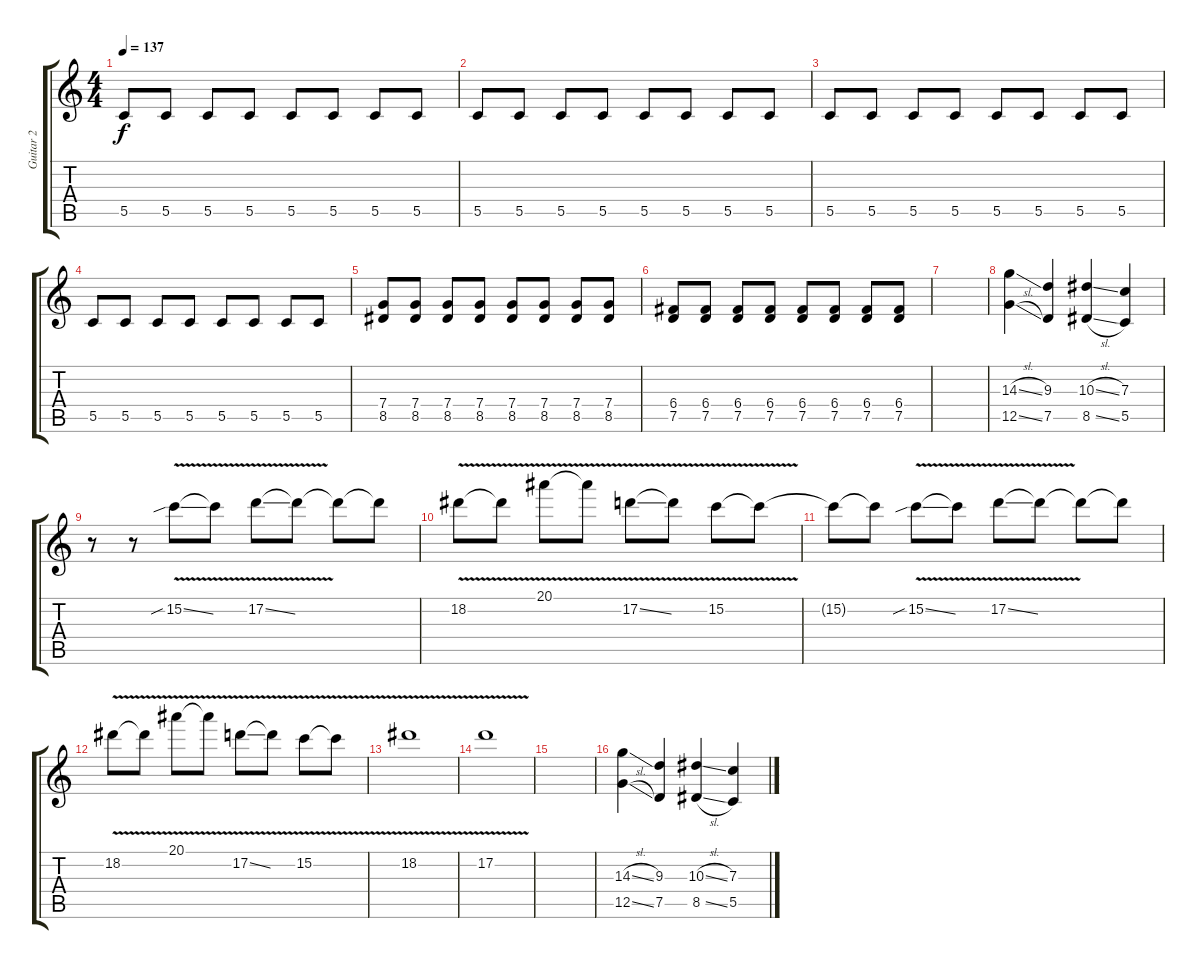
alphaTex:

\track ("Guitar 2" "Guitar 2") {instrument overdrivenguitar}
\staff {score tabs}
\tuning (D4 A3 F3 C3 G2 C2) {hide}
\ts (4 4)
\tempo 137
\clef g2
\ks c
5.5.8{dy f} 5.5.8 5.5.8 5.5.8 5.5.8 5.5.8 5.5.8 5.5.8 |
5.5.8 5.5.8 5.5.8 5.5.8 5.5.8 5.5.8 5.5.8 5.5.8 |
5.5.8 5.5.8 5.5.8 5.5.8 5.5.8 5.5.8 5.5.8 5.5.8 |
5.5.8 5.5.8 5.5.8 5.5.8 5.5.8 5.5.8 5.5.8 5.5.8 |
(7.4 8.5).8 (7.4 8.5).8 (7.4 8.5).8 (7.4 8.5).8 (7.4 8.5).8 (7.4 8.5).8 (7.4 8.5).8 (7.4 8.5).8 |
(6.4 7.5).8 (6.4 7.5).8 (6.4 7.5).8 (6.4 7.5).8 (6.4 7.5).8 (6.4 7.5).8 (6.4 7.5).8 (6.4 7.5).8 |
|
(14.3{sl} 12.5{sl}).4 (9.3 7.5).4 (10.3{sl} 8.5{sl}).4 (7.3 5.5).4 |
r.8 r.8 15.2{v sib ss}.8 15.2{t}.8 17.2{v ss}.8 17.2{t}.8 17.2{t}.8 17.2{t}.8 |
18.2{v}.8 18.2{t}.8 20.1{v}.8 20.1{t}.8 17.2{v ss}.8 17.2{t}.8 15.2{v}.8 15.2{t}.8 |
15.2{t}.8 15.2{t}.8 15.2{v sib ss}.8 15.2{t}.8 17.2{v ss}.8 17.2{t}.8 17.2{t}.8 17.2{t}.8 |
18.2{v}.8 18.2{t}.8 20.1{v}.8 20.1{t}.8 17.2{v ss}.8 17.2{t}.8 15.2{v}.8 15.2{t}.8 |
18.2{v}.1 |
17.2{v}.1 |
|
(14.3{sl} 12.5{sl}).4 (9.3 7.5).4 (10.3{sl} 8.5{sl}).4 (7.3 5.5).4
